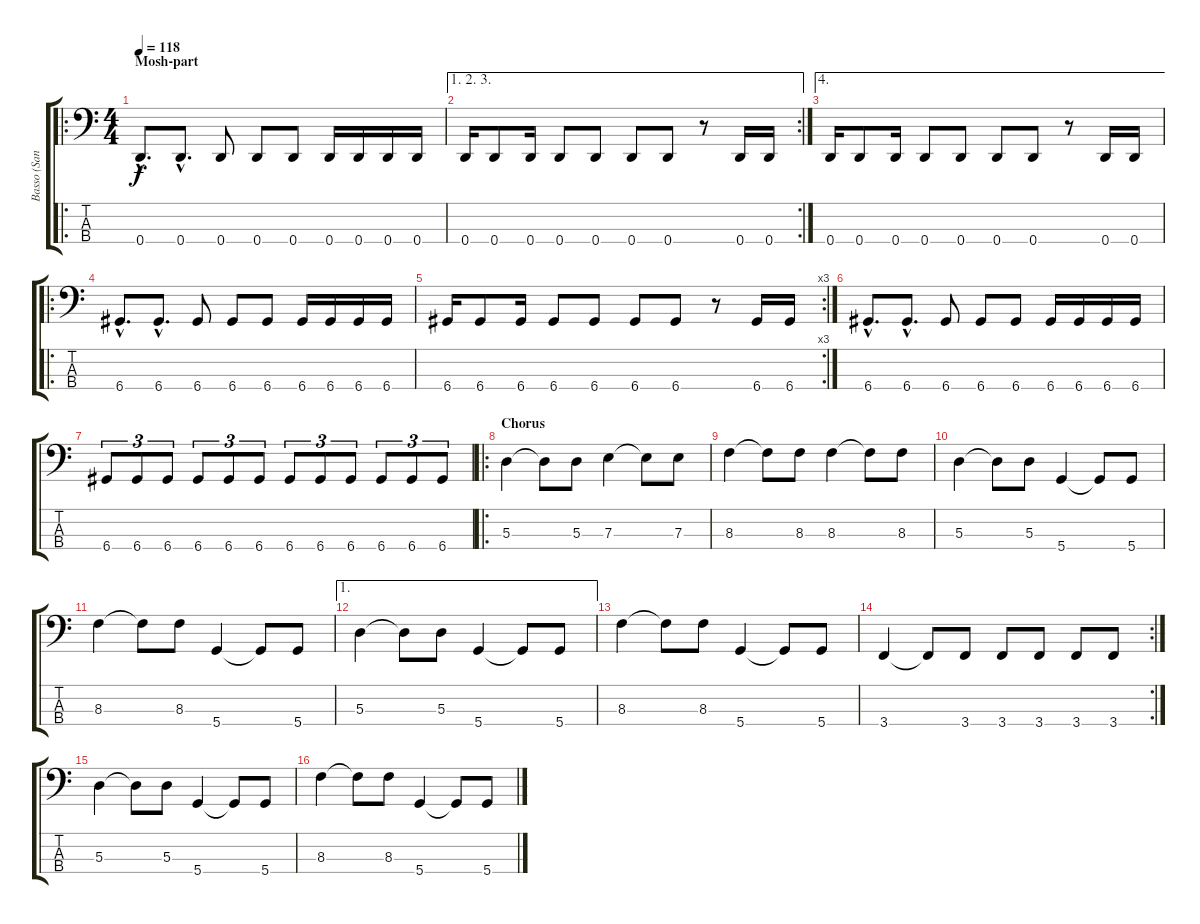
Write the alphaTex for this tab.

\track ("Basso (Santtu)" "Basso (San") {instrument electricbasspick}
\staff {score tabs}
\tuning (G2 D2 A1 D1) {hide}
\ro
\ts (4 4)
\section ("" "Mosh-part")
\tempo 118
\clef f4
\ks c
0.4{hac}.8{d dy f} 0.4{hac}.8{d} 0.4.8 0.4.8 0.4.8 0.4.16 0.4.16 0.4.16 0.4.16 |
\ae (1 2 3)
\rc 2
0.4.16 0.4.8 0.4.16 0.4.8 0.4.8 0.4.8 0.4.8 r.8 0.4.16 0.4.16 |
\ae 4
0.4.16 0.4.8 0.4.16 0.4.8 0.4.8 0.4.8 0.4.8 r.8 0.4.16 0.4.16 |
\ro
6.4{hac}.8{d} 6.4{hac}.8{d} 6.4.8 6.4.8 6.4.8 6.4.16 6.4.16 6.4.16 6.4.16 |
\rc 3
6.4.16 6.4.8 6.4.16 6.4.8 6.4.8 6.4.8 6.4.8 r.8 6.4.16 6.4.16 |
6.4{hac}.8{d} 6.4{hac}.8{d} 6.4.8 6.4.8 6.4.8 6.4.16 6.4.16 6.4.16 6.4.16 |
6.4.8{tu (3 2)} 6.4.8{tu (3 2)} 6.4.8{tu (3 2)} 6.4.8{tu (3 2)} 6.4.8{tu (3 2)} 6.4.8{tu (3 2)} 6.4.8{tu (3 2)} 6.4.8{tu (3 2)} 6.4.8{tu (3 2)} 6.4.8{tu (3 2)} 6.4.8{tu (3 2)} 6.4.8{tu (3 2)} |
\ro
\section ("" "Chorus")
5.3.4 5.3{t}.8 5.3.8 7.3.4 7.3{t}.8 7.3.8 |
8.3.4 8.3{t}.8 8.3.8 8.3.4 8.3{t}.8 8.3.8 |
5.3.4 5.3{t}.8 5.3.8 5.4.4 5.4{t}.8 5.4.8 |
8.3.4 8.3{t}.8 8.3.8 5.4.4 5.4{t}.8 5.4.8 |
\ae 1
5.3.4 5.3{t}.8 5.3.8 5.4.4 5.4{t}.8 5.4.8 |
8.3.4 8.3{t}.8 8.3.8 5.4.4 5.4{t}.8 5.4.8 |
\rc 2
3.4.4 3.4{t}.8 3.4.8 3.4.8 3.4.8 3.4.8 3.4.8 |
5.3.4 5.3{t}.8 5.3.8 5.4.4 5.4{t}.8 5.4.8 |
8.3.4 8.3{t}.8 8.3.8 5.4.4 5.4{t}.8 5.4.8
